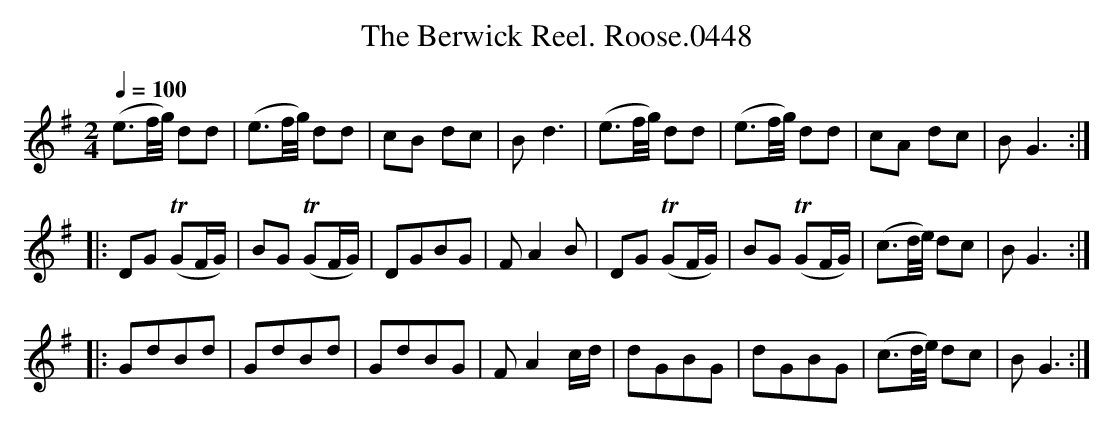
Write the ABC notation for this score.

X:1
T: Berwick Reel. Roose.0448, The
M:2/4
L:1/8
Q:1/4=100
K:G
(e3/2f//g//) dd|(e3/2f//g//) dd|cB dc|B d3|\\
(e3/2f//g//) dd|(e3/2f//g//) dd|cA dc|BG3:|
|:DG (!trill!GF/G/)|BG (!trill!GF/G/)|DGBG|FA2B|\\
DG (!trill!GF/G/)|BG (!trill!GF/G/)|(c3/2d//e//) dc|B G3:|
|:GdBd|GdBd|GdBG|F A2 c/d/|\\
dGBG|dGBG|(c3/2d//e//) dc|BG3:|
